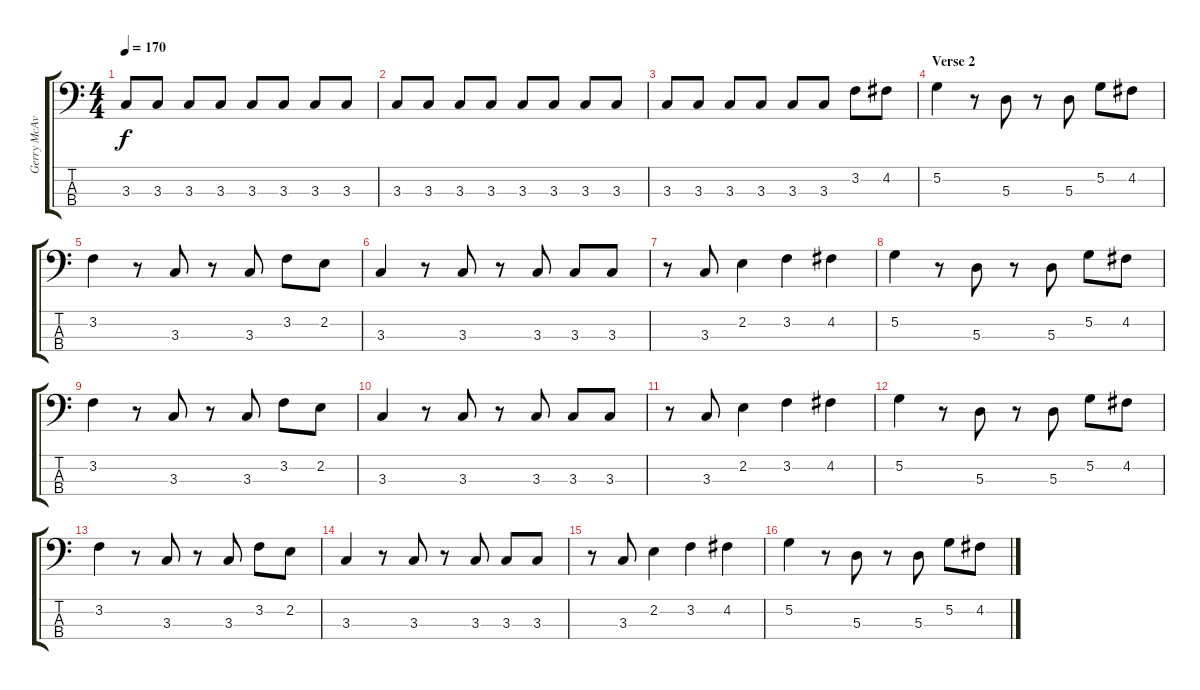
\track ("Gerry McAvoy" "Gerry McAv") {instrument electricbassfinger}
\staff {score tabs}
\tuning (G2 D2 A1 E1) {hide}
\ts (4 4)
\tempo 170
\clef f4
\ks c
3.3.8{dy f} 3.3.8 3.3.8 3.3.8 3.3.8 3.3.8 3.3.8 3.3.8 |
3.3.8 3.3.8 3.3.8 3.3.8 3.3.8 3.3.8 3.3.8 3.3.8 |
3.3.8 3.3.8 3.3.8 3.3.8 3.3.8 3.3.8 3.2.8 4.2.8 |
\section ("" "Verse 2")
5.2.4 r.8 5.3.8 r.8 5.3.8 5.2.8 4.2.8 |
3.2.4 r.8 3.3.8 r.8 3.3.8 3.2.8 2.2.8 |
3.3.4 r.8 3.3.8 r.8 3.3.8 3.3.8 3.3.8 |
r.8 3.3.8 2.2.4 3.2.4 4.2.4 |
5.2.4 r.8 5.3.8 r.8 5.3.8 5.2.8 4.2.8 |
3.2.4 r.8 3.3.8 r.8 3.3.8 3.2.8 2.2.8 |
3.3.4 r.8 3.3.8 r.8 3.3.8 3.3.8 3.3.8 |
r.8 3.3.8 2.2.4 3.2.4 4.2.4 |
5.2.4 r.8 5.3.8 r.8 5.3.8 5.2.8 4.2.8 |
3.2.4 r.8 3.3.8 r.8 3.3.8 3.2.8 2.2.8 |
3.3.4 r.8 3.3.8 r.8 3.3.8 3.3.8 3.3.8 |
r.8 3.3.8 2.2.4 3.2.4 4.2.4 |
5.2.4 r.8 5.3.8 r.8 5.3.8 5.2.8 4.2.8
